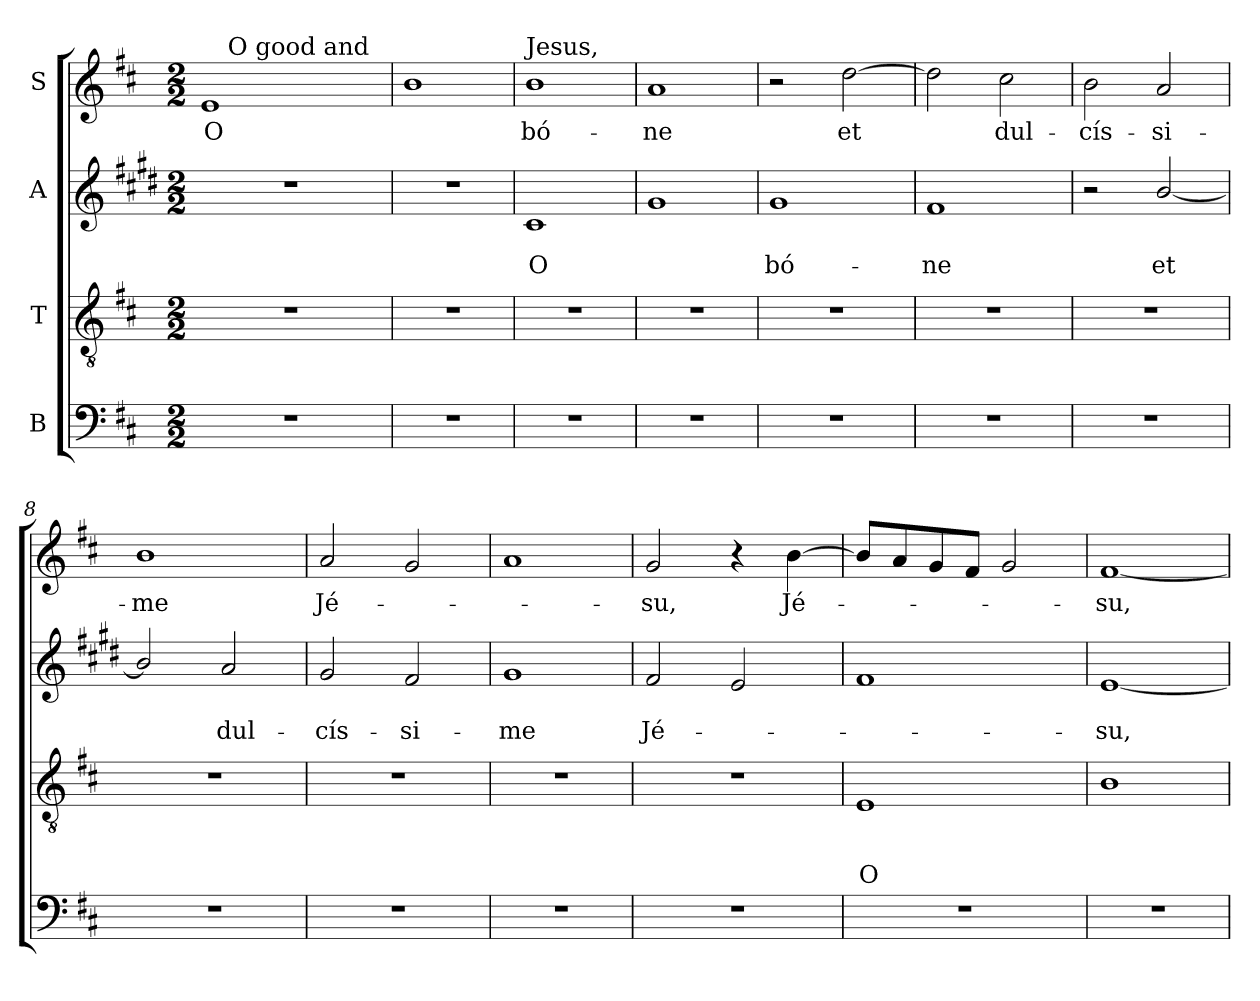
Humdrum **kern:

**kern	**kern	**text	**text	**text	**kern	**text	**text	**kern	**text
*part4	*part3	*part3	*part3	*part3	*part2	*part2	*part2	*part1	*part1
*staff4	*staff3	*staff3	*staff3	*staff3	*staff2	*staff2	*staff2	*staff1	*staff1
*I"B	*I"T	*	*	*	*I"A	*	*	*I"S	*
*clefF4	*clefGv2	*	*	*	*clefG2	*	*	*clefG2	*
*	*	*	*	*	*ITrd1c2	*	*	*	*
*k[f#c#]	*k[f#c#]	*	*	*	*k[f#c#]	*	*	*k[f#c#]	*
*D:	*D:	*	*	*	*D:	*	*	*D:	*
*M2/2	*M2/2	*	*	*	*M2/2	*	*	*M2/2	*
=1	=1	=1	=1	=1	=1	=1	=1	=1	=1
!	!	!	!	!	!	!	!	!	!LO:LY:b
*	*	*	*	*	*	*	*	*^	*
1r	1r	.	.	.	1r	.	.	1e	16.ryy	O
!	!	!	!	!	!	!	!	!	!LO:TX:a:t=O good and	!
.	.	.	.	.	.	.	.	.	2ryy	.
.	.	.	.	.	.	.	.	.	4ryy	.
.	.	.	.	.	.	.	.	.	8ryy	.
.	.	.	.	.	.	.	.	.	32ryy	.
=2	=2	=2	=2	=2	=2	=2	=2	=2	=2	=2
!	!	!	!	!	!	!	!	!LO:TX:a:t=most sweet	!	!
*	*	*	*	*	*	*	*	*v	*v	*
1r	1r	.	.	.	1r	.	.	1b	.
=3	=3	=3	=3	=3	=3	=3	=3	=3	=3
!	!	!	!	!	!	!	!	!LO:TX:a:t=Jesus,	!
!	!	!	!	!	!	!	!LO:LY:b	!	!LO:LY:b
1r	1r	.	.	.	1B	.	O	1b	bó-
=4	=4	=4	=4	=4	=4	=4	=4	=4	=4
!	!	!	!	!	!	!	!	!	!LO:LY:b
1r	1r	.	.	.	1f#	.	.	1a	-ne
=5	=5	=5	=5	=5	=5	=5	=5	=5	=5
!	!	!	!	!	!	!	!LO:LY:b	!	!
1r	1r	.	.	.	1f#	.	bó-	2r	.
!	!	!	!	!	!	!	!	!	!LO:LY:b
.	.	.	.	.	.	.	.	[2dd\	et
=6	=6	=6	=6	=6	=6	=6	=6	=6	=6
!	!	!	!	!	!	!	!LO:LY:b	!	!
1r	1r	.	.	.	1e	.	-ne	2dd\]	.
!	!	!	!	!	!	!	!	!	!LO:LY:b
.	.	.	.	.	.	.	.	2cc#\	dul-
=7	=7	=7	=7	=7	=7	=7	=7	=7	=7
!	!	!	!	!	!	!	!	!	!LO:LY:b
1r	1r	.	.	.	2r	.	.	2b\	-cís-
!	!	!	!	!	!	!	!LO:LY:b	!	!LO:LY:b
.	.	.	.	.	[2a/	.	et	2a/	-si-
!!LO:LB:g=z
=8	=8	=8	=8	=8	=8	=8	=8	=8	=8
!	!	!	!	!	!	!	!	!	!LO:LY:b
1r	1r	.	.	.	2a/]	.	.	1b	-me
!	!	!	!	!	!	!	!LO:LY:b	!	!
.	.	.	.	.	2g/	.	dul-	.	.
=9	=9	=9	=9	=9	=9	=9	=9	=9	=9
!	!	!	!	!	!	!	!LO:LY:b	!	!LO:LY:b
1r	1r	.	.	.	2f#/	.	-cís-	2a/	Jé-
!	!	!	!	!	!	!	!LO:LY:b	!	!
.	.	.	.	.	2e/	.	-si-	2g/	.
=10	=10	=10	=10	=10	=10	=10	=10	=10	=10
!	!	!	!	!	!	!	!LO:LY:b	!	!
1r	1r	.	.	.	1f#	.	-me	1a	.
=11	=11	=11	=11	=11	=11	=11	=11	=11	=11
!	!	!	!	!	!	!	!LO:LY:b	!	!LO:LY:b
1r	1r	.	.	.	2e/	.	Jé-	2g/	-su,
.	.	.	.	.	2d/	.	.	4r	.
!	!	!	!	!	!	!	!	!	!LO:LY:b
.	.	.	.	.	.	.	.	[4b\	Jé-
=12	=12	=12	=12	=12	=12	=12	=12	=12	=12
!	!	!	!	!LO:LY:b	!	!	!	!	!
1r	1E	.	.	O	1e	.	.	8b/L]	.
.	.	.	.	.	.	.	.	8a/	.
.	.	.	.	.	.	.	.	8g/	.
.	.	.	.	.	.	.	.	8f#/J	.
.	.	.	.	.	.	.	.	2g/	.
=13	=13	=13	=13	=13	=13	=13	=13	=13	=13
!	!	!	!	!	!	!	!LO:LY:b	!	!LO:LY:b
1r	1B	.	.	.	[1d	.	-su,	[1f#	-su,
=	=	=	=	=	=	=	=	=	=
*-	*-	*-	*-	*-	*-	*-	*-	*-	*-
